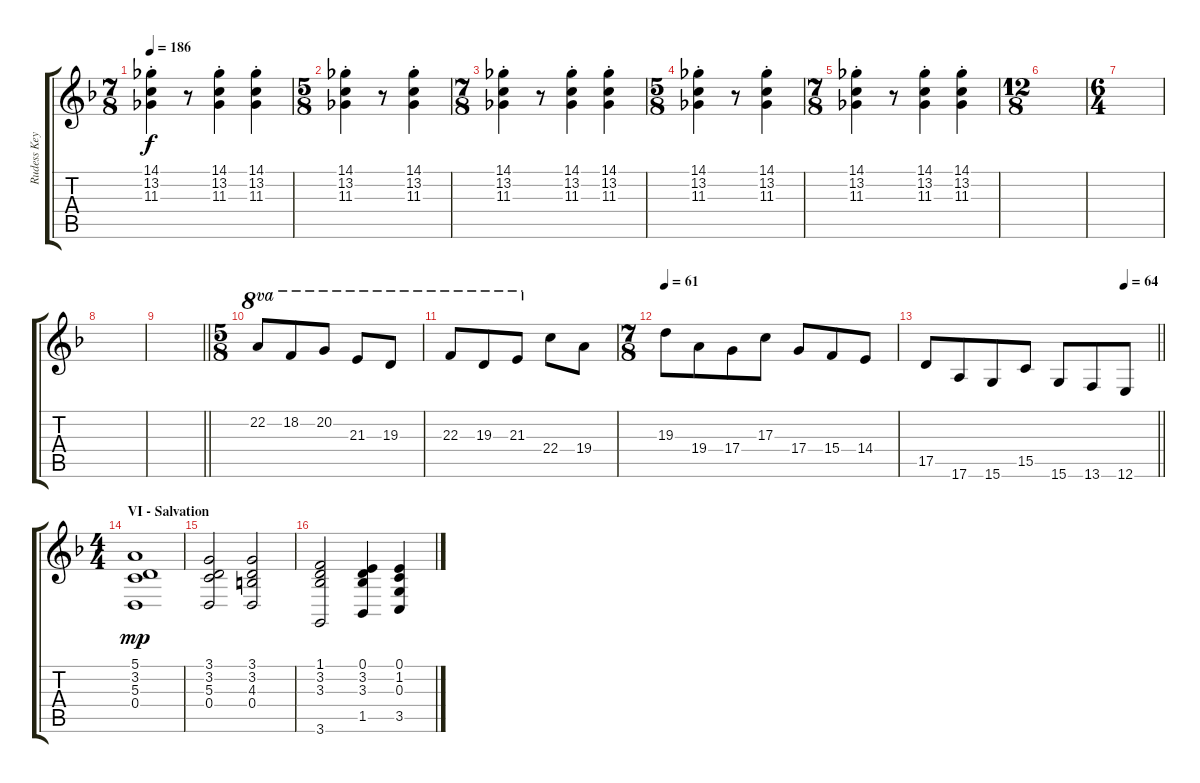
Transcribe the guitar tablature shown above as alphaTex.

\track ("Rudess Keys " "Rudess Key") {instrument stringensemble1}
\staff {score tabs}
\tuning (E4 B3 G3 D3 A2 E2) {hide}
\ts (7 8)
\tempo 186
\clef g2
\ks f
(14.1{st} 13.2{st} 11.3{st}).4{dy f} r.8 (14.1{st} 13.2{st} 11.3{st}).4 (14.1{st} 13.2{st} 11.3{st}).4 |
\ts (5 8)
(14.1{st} 13.2{st} 11.3{st}).4 r.8 (14.1{st} 13.2{st} 11.3{st}).4 |
\ts (7 8)
(14.1{st} 13.2{st} 11.3{st}).4 r.8 (14.1{st} 13.2{st} 11.3{st}).4 (14.1{st} 13.2{st} 11.3{st}).4 |
\ts (5 8)
(14.1{st} 13.2{st} 11.3{st}).4 r.8 (14.1{st} 13.2{st} 11.3{st}).4 |
\ts (7 8)
(14.1{st} 13.2{st} 11.3{st}).4 r.8 (14.1{st} 13.2{st} 11.3{st}).4 (14.1{st} 13.2{st} 11.3{st}).4 |
\ts (12 8)
|
\ts (6 4)
|
|
\barLineRight lightlight
|
\ts (5 8)
22.2.8{ot 8va} 18.2.8{ot 8va} 20.2.8{ot 8va} 21.3.8{ot 8va} 19.3.8{ot 8va} |
22.3.8{ot 8va} 19.3.8{ot 8va} 21.3.8{ot 8va} 22.4.8 19.4.8 |
\ts (7 8)
\tempo 61
19.3.8 19.4.8 17.4.8 17.3.8 17.4.8 15.4.8 14.4.8 |
\tempo (64 0.8571428571428571)
\barLineRight lightlight
17.5.8 17.6.8 15.6.8 15.5.8 15.6.8 13.6.8 12.6.8 |
\ts (4 4)
\section ("" "VI - Salvation")
(5.1 3.2 5.3 0.4).1{dy mp instrument stringensemble1} |
(3.1 3.2 5.3 0.4).2 (3.1 3.2 4.3 0.4).2 |
(1.1 3.2 3.3 3.6).2 (0.1 3.2 3.3 1.5).4 (0.1 1.2 0.3 3.5).4
